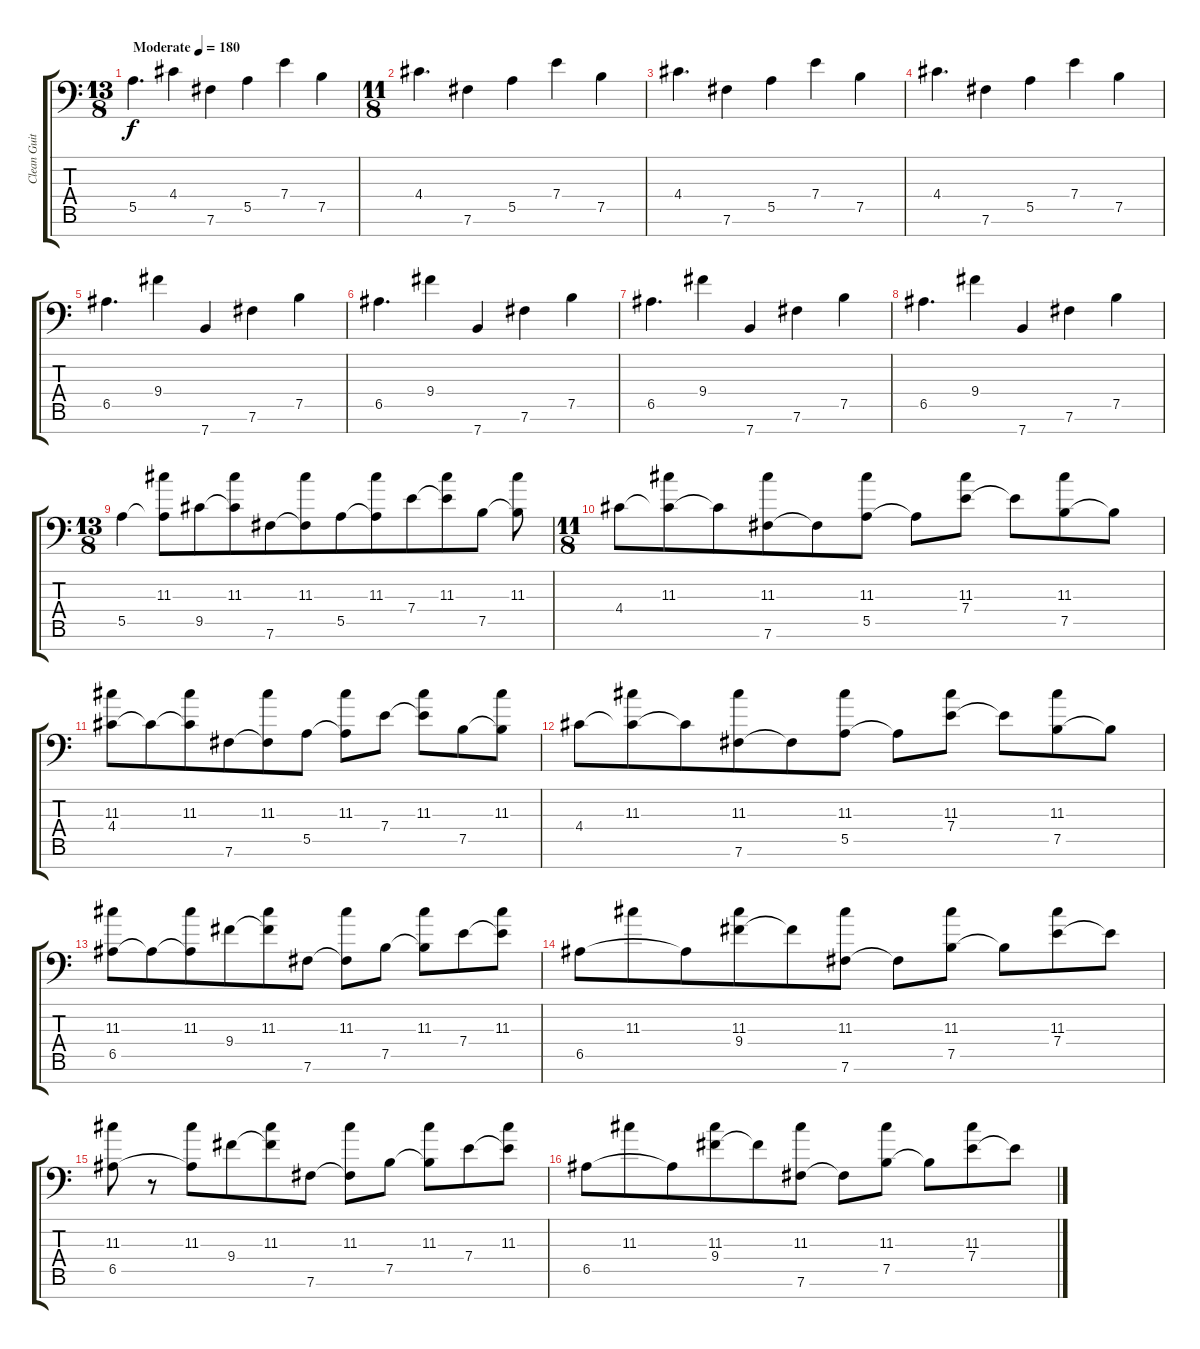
\track ("Clean Guitar 2" "Clean Guit") {instrument electricguitarjazz}
\staff {score tabs}
\tuning (B3 G3 D3 A2 E2 B1 E1) {hide}
\ts (13 8)
\tempo (180 "Moderate")
\clef f4
\ks c
5.5.4{d dy f instrument electricguitarjazz} 4.4.4 7.6.4 5.5.4{beam merge} 7.4.4{beam merge} 7.5.4 |
\ts (11 8)
4.4.4{d} 7.6.4 5.5.4 7.4.4{beam merge} 7.5.4 |
4.4.4{d} 7.6.4 5.5.4 7.4.4{beam merge} 7.5.4 |
4.4.4{d} 7.6.4 5.5.4 7.4.4{beam merge} 7.5.4 |
6.5.4{d} 9.4.4 7.7.4 7.6.4 7.5.4 |
6.5.4{d} 9.4.4 7.7.4 7.6.4 7.5.4 |
6.5.4{d} 9.4.4 7.7.4 7.6.4 7.5.4 |
6.5.4{d} 9.4.4 7.7.4 7.6.4 7.5.4 |
\ts (13 8)
5.5.4 (11.3 5.5{t}).8 9.5.8{beam merge} (11.3 9.5{t}).8 7.6.8{beam merge} (11.3 7.6{t}).8 5.5.8{beam merge} (11.3 5.5{t}).8{beam merge} 7.4.8{beam merge} (11.3 7.4{t}).8{beam merge} 7.5.8 (11.3 7.5{t}).8 |
\ts (11 8)
4.4.8 (11.3 4.4{t}).8{beam merge} 4.4{t}.8 (11.3 7.6).8{beam merge} 7.6{t}.8 (11.3 5.5).8 5.5{t}.8{beam merge} (11.3 7.4).8 7.4{t}.8{beam merge} (11.3 7.5).8{beam merge} 7.5{t}.8 |
(11.3 4.4).8 4.4{t}.8{beam merge} (11.3 4.4{t}).8 7.6.8{beam merge} (11.3 7.6{t}).8 5.5.8 (11.3 5.5{t}).8{beam merge} 7.4.8 (11.3 7.4{t}).8{beam merge} 7.5.8{beam merge} (11.3 7.5{t}).8 |
4.4.8 (11.3 4.4{t}).8{beam merge} 4.4{t}.8 (11.3 7.6).8{beam merge} 7.6{t}.8 (11.3 5.5).8 5.5{t}.8{beam merge} (11.3 7.4).8 7.4{t}.8{beam merge} (11.3 7.5).8{beam merge} 7.5{t}.8 |
(11.3 6.5).8 6.5{t}.8{beam merge} (11.3 6.5{t}).8 9.4.8{beam merge} (11.3 9.4{t}).8 7.6.8 (11.3 7.6{t}).8{beam merge} 7.5.8 (11.3 7.5{t}).8{beam merge} 7.4.8{beam merge} (11.3 7.4{t}).8 |
6.5.8 11.3.8{beam merge} 6.5{t}.8 (11.3 9.4).8{beam merge} 9.4{t}.8 (11.3 7.6).8 7.6{t}.8{beam merge} (11.3 7.5).8 7.5{t}.8{beam merge} (11.3 7.4).8{beam merge} 7.4{t}.8 |
(11.3 6.5).8 r.8{beam merge} (11.3 6.5{t}).8 9.4.8{beam merge} (11.3 9.4{t}).8 7.6.8 (11.3 7.6{t}).8{beam merge} 7.5.8 (11.3 7.5{t}).8{beam merge} 7.4.8{beam merge} (11.3 7.4{t}).8 |
6.5.8 11.3.8{beam merge} 6.5{t}.8 (11.3 9.4).8{beam merge} 9.4{t}.8 (11.3 7.6).8 7.6{t}.8{beam merge} (11.3 7.5).8 7.5{t}.8{beam merge} (11.3 7.4).8{beam merge} 7.4{t}.8
